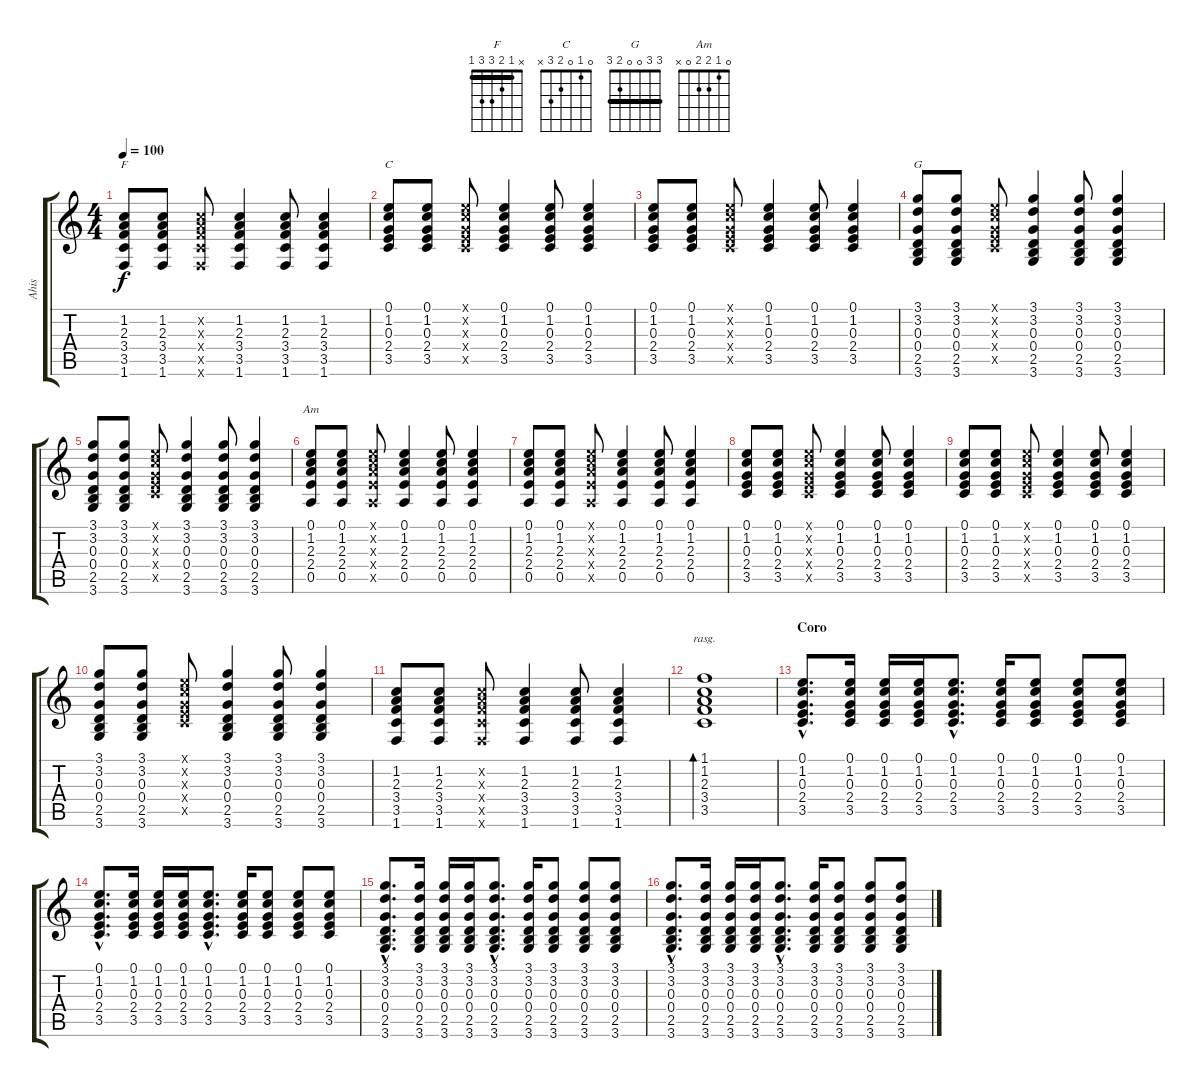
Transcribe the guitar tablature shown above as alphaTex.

\track ("Ahis" "Ahis") {instrument acousticguitarnylon}
\staff {score tabs}
\tuning (E4 B3 G3 D3 A2 E2) {hide}
\chord ("F" x 1 2 3 3 1) {barre 1}
\chord ("C" 0 1 0 2 3 x)
\chord ("G" 3 3 0 0 2 3) {barre 3}
\chord ("Am" 0 1 2 2 0 x)
\ts (4 4)
\tempo 100
\clef g2
\ks c
(1.2 2.3 3.4 3.5 1.6).8{ch "F" dy f} (1.2 2.3 3.4 3.5 1.6).8 (1.2{x} 2.3{x} 3.4{x} 3.5{x} 1.6{x}).8 (1.2 2.3 3.4 3.5 1.6).4 (1.2 2.3 3.4 3.5 1.6).8 (1.2 2.3 3.4 3.5 1.6).4 |
(0.1 1.2 0.3 2.4 3.5).8{ch "C"} (0.1 1.2 0.3 2.4 3.5).8 (0.1{x} 1.2{x} 0.3{x} 2.4{x} 3.5{x}).8 (0.1 1.2 0.3 2.4 3.5).4 (0.1 1.2 0.3 2.4 3.5).8 (0.1 1.2 0.3 2.4 3.5).4 |
(0.1 1.2 0.3 2.4 3.5).8 (0.1 1.2 0.3 2.4 3.5).8 (0.1{x} 1.2{x} 0.3{x} 2.4{x} 3.5{x}).8 (0.1 1.2 0.3 2.4 3.5).4 (0.1 1.2 0.3 2.4 3.5).8 (0.1 1.2 0.3 2.4 3.5).4 |
(3.1 3.2 0.3 0.4 2.5 3.6).8{ch "G"} (3.1 3.2 0.3 0.4 2.5 3.6).8 (0.1{x} 1.2{x} 0.3{x} 2.4{x} 3.5{x}).8 (3.1 3.2 0.3 0.4 2.5 3.6).4 (3.1 3.2 0.3 0.4 2.5 3.6).8 (3.1 3.2 0.3 0.4 2.5 3.6).4 |
(3.1 3.2 0.3 0.4 2.5 3.6).8 (3.1 3.2 0.3 0.4 2.5 3.6).8 (0.1{x} 1.2{x} 0.3{x} 2.4{x} 3.5{x}).8 (3.1 3.2 0.3 0.4 2.5 3.6).4 (3.1 3.2 0.3 0.4 2.5 3.6).8 (3.1 3.2 0.3 0.4 2.5 3.6).4 |
(0.1 1.2 2.3 2.4 0.5).8{ch "Am"} (0.1 1.2 2.3 2.4 0.5).8 (0.1{x} 1.2{x} 2.3{x} 2.4{x} 0.5{x}).8 (0.1 1.2 2.3 2.4 0.5).4 (0.1 1.2 2.3 2.4 0.5).8 (0.1 1.2 2.3 2.4 0.5).4 |
(0.1 1.2 2.3 2.4 0.5).8 (0.1 1.2 2.3 2.4 0.5).8 (0.1{x} 1.2{x} 2.3{x} 2.4{x} 0.5{x}).8 (0.1 1.2 2.3 2.4 0.5).4 (0.1 1.2 2.3 2.4 0.5).8 (0.1 1.2 2.3 2.4 0.5).4 |
(0.1 1.2 0.3 2.4 3.5).8 (0.1 1.2 0.3 2.4 3.5).8 (0.1{x} 1.2{x} 0.3{x} 2.4{x} 3.5{x}).8 (0.1 1.2 0.3 2.4 3.5).4 (0.1 1.2 0.3 2.4 3.5).8 (0.1 1.2 0.3 2.4 3.5).4 |
(0.1 1.2 0.3 2.4 3.5).8 (0.1 1.2 0.3 2.4 3.5).8 (0.1{x} 1.2{x} 0.3{x} 2.4{x} 3.5{x}).8 (0.1 1.2 0.3 2.4 3.5).4 (0.1 1.2 0.3 2.4 3.5).8 (0.1 1.2 0.3 2.4 3.5).4 |
(3.1 3.2 0.3 0.4 2.5 3.6).8 (3.1 3.2 0.3 0.4 2.5 3.6).8 (0.1{x} 1.2{x} 0.3{x} 2.4{x} 3.5{x}).8 (3.1 3.2 0.3 0.4 2.5 3.6).4 (3.1 3.2 0.3 0.4 2.5 3.6).8 (3.1 3.2 0.3 0.4 2.5 3.6).4 |
(1.2 2.3 3.4 3.5 1.6).8 (1.2 2.3 3.4 3.5 1.6).8 (1.2{x} 2.3{x} 3.4{x} 3.5{x} 1.6{x}).8 (1.2 2.3 3.4 3.5 1.6).4 (1.2 2.3 3.4 3.5 1.6).8 (1.2 2.3 3.4 3.5 1.6).4 |
(1.1 1.2 2.3 3.4 3.5).1{bd 120 rasg ii} |
\section ("" "Coro")
(0.1{hac} 1.2{hac} 0.3{hac} 2.4{hac} 3.5{hac}).8{d} (0.1 1.2 0.3 2.4 3.5).16 (0.1 1.2 0.3 2.4 3.5).16 (0.1 1.2 0.3 2.4 3.5).16 (0.1{hac} 1.2{hac} 0.3{hac} 2.4{hac} 3.5{hac}).8{d} (0.1 1.2 0.3 2.4 3.5).16 (0.1 1.2 0.3 2.4 3.5).8 (0.1 1.2 0.3 2.4 3.5).8 (0.1 1.2 0.3 2.4 3.5).8 |
(0.1{hac} 1.2{hac} 0.3{hac} 2.4{hac} 3.5{hac}).8{d} (0.1 1.2 0.3 2.4 3.5).16 (0.1 1.2 0.3 2.4 3.5).16 (0.1 1.2 0.3 2.4 3.5).16 (0.1{hac} 1.2{hac} 0.3{hac} 2.4{hac} 3.5{hac}).8{d} (0.1 1.2 0.3 2.4 3.5).16 (0.1 1.2 0.3 2.4 3.5).8 (0.1 1.2 0.3 2.4 3.5).8 (0.1 1.2 0.3 2.4 3.5).8 |
(3.1{hac} 3.2{hac} 0.3{hac} 0.4{hac} 2.5{hac} 3.6{hac}).8{d} (3.1 3.2 0.3 0.4 2.5 3.6).16 (3.1 3.2 0.3 0.4 2.5 3.6).16 (3.1 3.2 0.3 0.4 2.5 3.6).16 (3.1{hac} 3.2{hac} 0.3{hac} 0.4{hac} 2.5{hac} 3.6{hac}).8{d} (3.1 3.2 0.3 0.4 2.5 3.6).16 (3.1 3.2 0.3 0.4 2.5 3.6).8 (3.1 3.2 0.3 0.4 2.5 3.6).8 (3.1 3.2 0.3 0.4 2.5 3.6).8 |
(3.1{hac} 3.2{hac} 0.3{hac} 0.4{hac} 2.5{hac} 3.6{hac}).8{d} (3.1 3.2 0.3 0.4 2.5 3.6).16 (3.1 3.2 0.3 0.4 2.5 3.6).16 (3.1 3.2 0.3 0.4 2.5 3.6).16 (3.1{hac} 3.2{hac} 0.3{hac} 0.4{hac} 2.5{hac} 3.6{hac}).8{d} (3.1 3.2 0.3 0.4 2.5 3.6).16 (3.1 3.2 0.3 0.4 2.5 3.6).8 (3.1 3.2 0.3 0.4 2.5 3.6).8 (3.1 3.2 0.3 0.4 2.5 3.6).8
